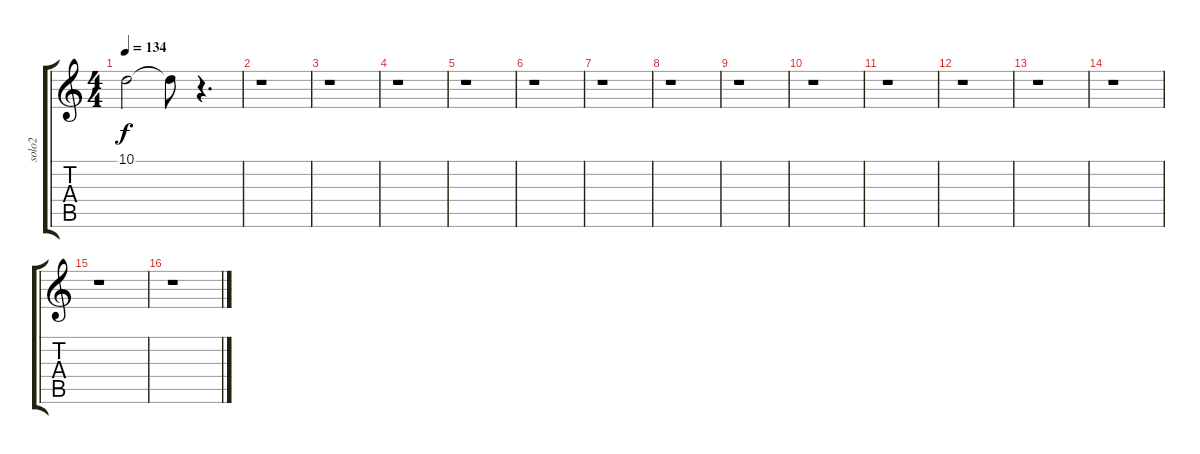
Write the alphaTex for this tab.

\track ("solo2" "solo2") {instrument fx5brightness}
\staff {score tabs}
\tuning (E4 B3 G3 D3 A2 E2) {hide}
\ts (4 4)
\tempo 134
\clef g2
\ks c
10.1{t}.2{dy f} 10.1{t}.8 r.4{d} |
r.1 |
r.1 |
r.1 |
r.1 |
r.1 |
r.1 |
r.1 |
r.1 |
r.1 |
r.1 |
r.1 |
r.1 |
r.1 |
r.1 |
r.1
